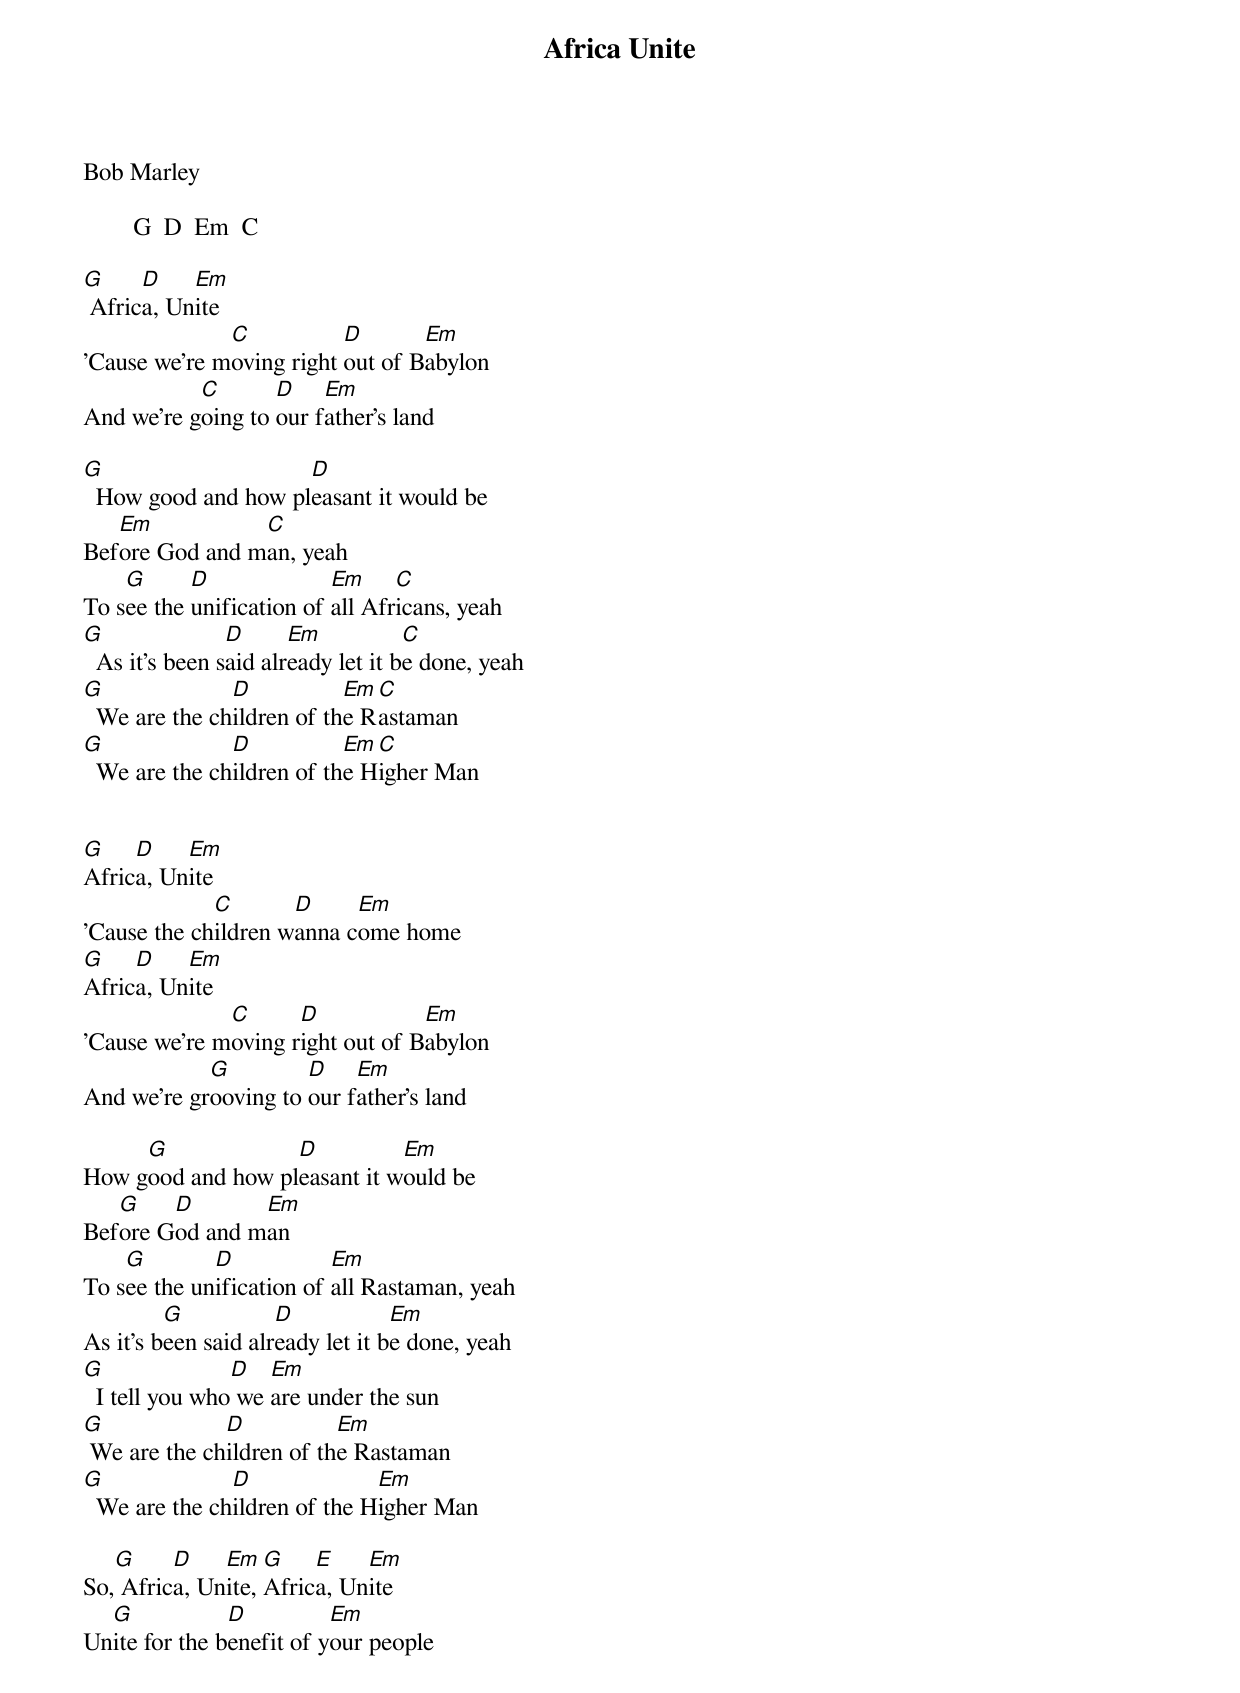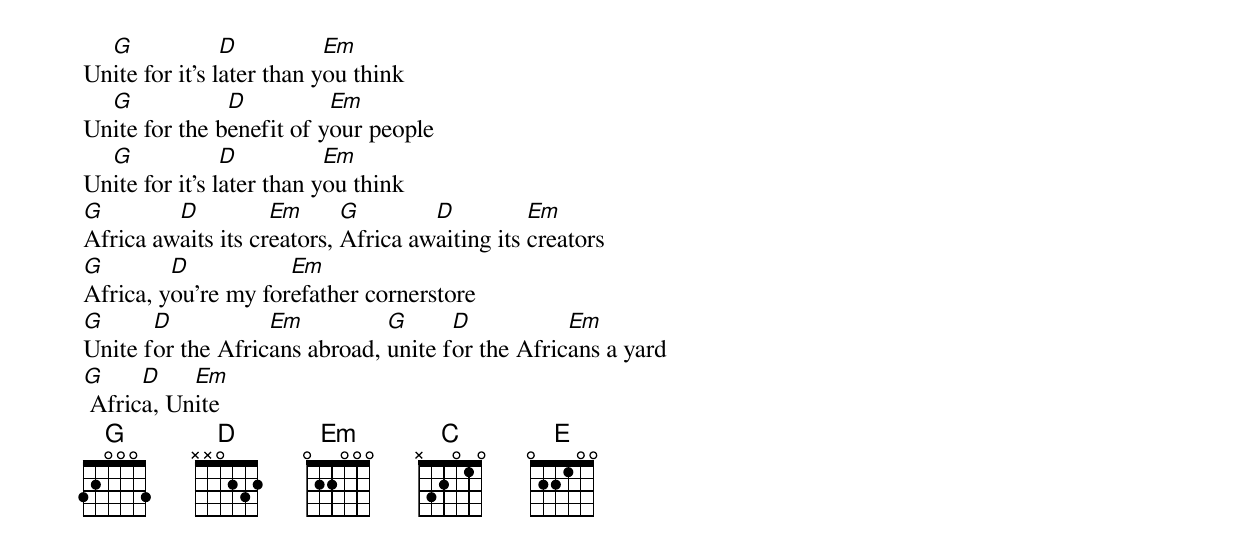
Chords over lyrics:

Africa Unite
Bob Marley

        G  D  Em  C

G     D    Em
 Africa, Unite
              C           D       Em
'Cause we're moving right out of Babylon
           C       D    Em
And we're going to our father's land

G                    D
  How good and how pleasant it would be
   Em           C
Before God and man, yeah
    G      D              Em     C
To see the unification of all Africans, yeah
G               D      Em           C
  As it's been said already let it be done, yeah
G              D           Em C
  We are the children of the Rastaman
G              D           Em C
  We are the children of the Higher Man


G    D    Em
Africa, Unite
             C       D     Em
'Cause the children wanna come home
G    D    Em
Africa, Unite
              C      D            Em
'Cause we're moving right out of Babylon
            G         D    Em
And we're grooving to our father's land

     G             D          Em
How good and how pleasant it would be
   G    D       Em
Before God and man
    G        D            Em
To see the unification of all Rastaman, yeah
         G           D            Em
As it's been said already let it be done, yeah
G               D   Em
  I tell you who we are under the sun
G             D           Em
 We are the children of the Rastaman
G              D              Em
  We are the children of the Higher Man

   G     D    Em   G    E    Em
So, Africa, Unite, Africa, Unite
  G            D          Em
Unite for the benefit of your people
  G             D          Em
Unite for it's later than you think
  G            D          Em
Unite for the benefit of your people
  G             D          Em
Unite for it's later than you think
G        D          Em      G        D          Em
Africa awaits its creators, Africa awaiting its creators
G        D           Em
Africa, you're my forefather cornerstore
G      D           Em          G      D           Em
Unite for the Africans abroad, unite for the Africans a yard
G     D    Em
 Africa, Unite
